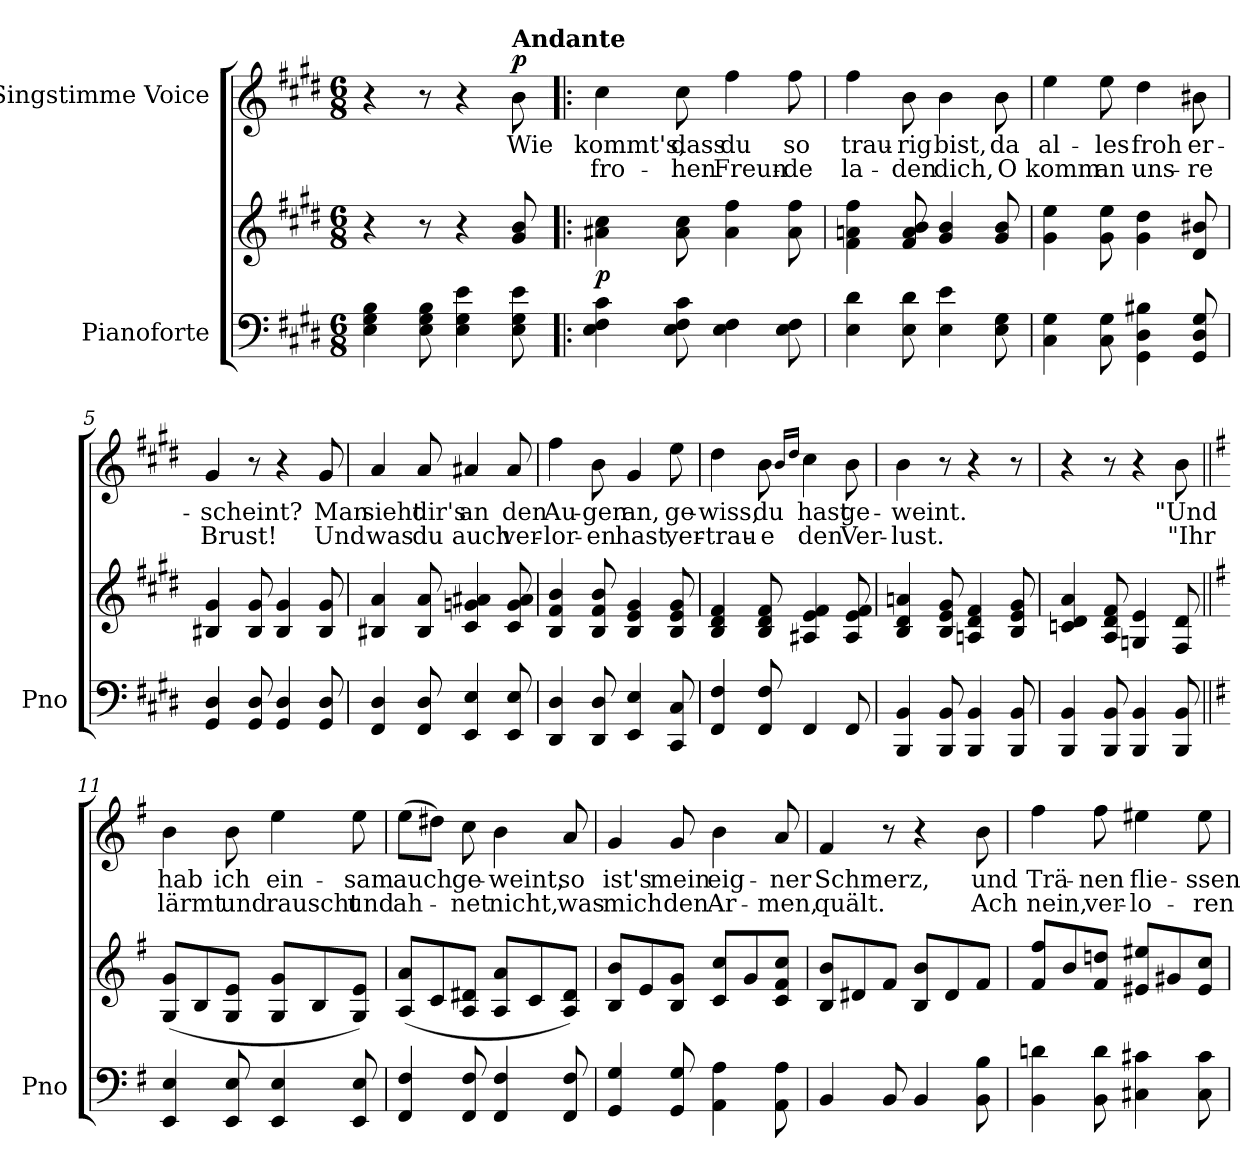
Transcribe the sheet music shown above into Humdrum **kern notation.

**kern	**kern	**dynam	**kern	**text	**text	**dynam
*part2	*part2	*part2	*part1	*part1	*part1	*part1
*staff3	*staff2	*staff2/3	*staff1	*staff1	*staff1	*staff1
*I"Pianoforte	*	*	*I"Singstimme Voice	*	*	*
*I'Pno	*	*	*	*	*	*
*clefF4	*clefG2	*	*clefG2	*	*	*
*k[f#c#g#d#]	*k[f#c#g#d#]	*	*k[f#c#g#d#]	*	*	*
*M6/8	*M6/8	*	*M6/8	*	*	*
=1	=1	=1	=1	=1	=1	=1
!	!	!LO:DY:a=2	!	!	!	!
!	!	!LO:DY:n=1:a=2	!	!	!	!
4E\ 4G#\ 4B\	4r	p other-dynamics	4r	.	.	.
8E\ 8G#\ 8B\	8r	.	8r	.	.	.
4E\ 4G#\ 4e\	4r	.	4r	.	.	.
!	!	!	!LO:TX:a:B:t=Andante	!	!	!
!	!	!	!	!LO:LY:b	!	!LO:DY:a
8E\ 8G#\ 8e\	8g#/ 8b/	.	8b\	Wie	.	p
=2!|:	=2!|:	=2!|:	=2!|:	=2!|:	=2!|:	=2!|:
!	!	!LO:DY:b	!	!LO:LY:b	!LO:LY:b	!
4E\ 4F#\ 4c#\	4a#X\ 4cc#\	p	4cc#\	kommt's,	fro-	.
!	!	!	!	!LO:LY:b	!LO:LY:b	!
8E\ 8F#\ 8c#\	8a#\ 8cc#\	.	8cc#\	dass	-hen	.
!	!	!	!	!LO:LY:b	!LO:LY:b	!
4E\ 4F#\	4a#\ 4ff#\	.	4ff#\	du	Freun-	.
!	!	!	!	!LO:LY:b	!LO:LY:b	!
8E\ 8F#\	8a#\ 8ff#\	.	8ff#\	so	-de	.
=3	=3	=3	=3	=3	=3	=3
!	!	!	!	!LO:LY:b	!LO:LY:b	!
4E\ 4d#\	4f#\ 4an\ 4ff#\	.	4ff#\	trau-	la-	.
!	!	!	!	!LO:LY:b	!LO:LY:b	!
8E\ 8d#\	8f#/ 8a/ 8b/	.	8b\	-rig	-den	.
!	!	!	!	!LO:LY:b	!LO:LY:b	!
4E\ 4e\	4g#/ 4b/	.	4b\	bist,	dich,	.
!	!	!	!	!LO:LY:b	!LO:LY:b	!
8E\ 8G#\	8g#/ 8b/	.	8b\	da	O	.
=4	=4	=4	=4	=4	=4	=4
!	!	!	!	!LO:LY:b	!LO:LY:b	!
4C#\ 4G#\	4g#\ 4ee\	.	4ee\	al-	komm	.
!	!	!	!	!LO:LY:b	!LO:LY:b	!
8C#\ 8G#\	8g#\ 8ee\	.	8ee\	-les	an	.
!	!	!	!	!LO:LY:b	!LO:LY:b	!
4GG#\ 4D#\ 4B#X\	4g#\ 4dd#\	.	4dd#\	froh	uns-	.
!	!	!	!	!LO:LY:b	!LO:LY:b	!
8GG#/ 8D#/ 8G#/	8d#/ 8b#X/	.	8b#X\	er-	-re	.
=5	=5	=5	=5	=5	=5	=5
!	!	!	!	!LO:LY:b	!LO:LY:b	!
4GG#/ 4D#/	4B#X/ 4g#/	.	4g#/	-scheint?	Brust!	.
8GG#/ 8D#/	8B#/ 8g#/	.	8r	.	.	.
4GG#/ 4D#/	4B#/ 4g#/	.	4r	.	.	.
!	!	!	!	!LO:LY:b	!LO:LY:b	!
8GG#/ 8D#/	8B#/ 8g#/	.	8g#/	Man	Und	.
!!LO:LB:g=z
=6	=6	=6	=6	=6	=6	=6
!	!	!	!	!LO:LY:b	!LO:LY:b	!
4FF#/ 4D#/	4B#X/ 4a/	.	4a/	sieht	was	.
!	!	!	!	!LO:LY:b	!LO:LY:b	!
8FF#/ 8D#/	8B#/ 8a/	.	8a/	dir's	du	.
!	!	!	!	!LO:LY:b	!LO:LY:b	!
4EE/ 4E/	4c#/ 4gn/ 4a#X/	.	4a#X/	an	auch	.
!	!	!	!	!LO:LY:b	!LO:LY:b	!
8EE/ 8E/	8c#/ 8g/ 8a#/	.	8a#/	den	ver-	.
=7	=7	=7	=7	=7	=7	=7
!	!	!	!	!LO:LY:b	!LO:LY:b	!
4DD#/ 4D#/	4B/ 4f#/ 4b/	.	4ff#\	Au-	-lor-	.
!	!	!	!	!LO:LY:b	!LO:LY:b	!
8DD#/ 8D#/	8B/ 8f#/ 8b/	.	8b\	-gen	-en	.
!	!	!	!	!LO:LY:b	!LO:LY:b	!
4EE/ 4E/	4B/ 4e/ 4g#/	.	4g#/	an,	hast,	.
!	!	!	!	!LO:LY:b	!LO:LY:b	!
8CC#/ 8C#/	8B/ 8e/ 8g#/	.	8ee\	ge-	ver-	.
=8	=8	=8	=8	=8	=8	=8
!	!	!	!	!LO:LY:b	!LO:LY:b	!
4FF#/ 4F#/	4B/ 4d#/ 4f#/	.	4dd#\	wiss,	-trau-	.
!	!	!	!	!LO:LY:b	!LO:LY:b	!
8FF#/ 8F#/	8B/ 8d#/ 8f#/	.	8b\	du	-e	.
.	.	.	16qb/LL	.	.	.
.	.	.	16qdd#/JJ	.	.	.
!	!	!	!	!LO:LY:b	!LO:LY:b	!
4FF#/	4A#X/ 4e/ 4f#/	.	4cc#\	hast	den	.
!	!	!	!	!LO:LY:b	!LO:LY:b	!
8FF#/	8A#/ 8e/ 8f#/	.	8b\	ge-	Ver-	.
=9	=9	=9	=9	=9	=9	=9
!	!	!	!	!LO:LY:b	!LO:LY:b	!
4BBB/ 4BB/	4B/ 4d#/ 4an/	.	4b\	-weint.	-lust.	.
8BBB/ 8BB/	8B/ 8e/ 8g#/	.	8r	.	.	.
4BBB/ 4BB/	4An/ 4d#/ 4f#/	.	4r	.	.	.
8BBB/ 8BB/	8B/ 8e/ 8g#/	.	8r	.	.	.
=10	=10	=10	=10	=10	=10	=10
4BBB/ 4BB/	4cn/ 4d#/ 4a/	.	4r	.	.	.
8BBB/ 8BB/	8A/ 8d#/ 8f#/	.	8r	.	.	.
4BBB/ 4BB/	4Gn/ 4e/	.	4r	.	.	.
!	!	!	!	!LO:LY:b	!LO:LY:b	!
8BBB/ 8BB/	8F#/ 8d#/	.	8b\	"Und	"Ihr	.
!!LO:LB:g=z
=11||	=11||	=11||	=11||	=11||	=11||	=11||
*k[f#]	*k[f#]	*	*k[f#]	*	*	*
!	!	!	!	!LO:LY:b	!LO:LY:b	!
4EE/ 4E/	(>8G/ 8g/L	.	4b\	hab	lärmt	.
.	8B/	.	.	.	.	.
!	!	!	!	!LO:LY:b	!LO:LY:b	!
8EE/ 8E/	8G/ 8e/J	.	8b\	ich	und	.
!	!	!	!	!LO:LY:b	!LO:LY:b	!
4EE/ 4E/	8G/ 8g/L	.	4ee\	ein-	rauscht	.
.	8B/	.	.	.	.	.
!	!	!	!	!LO:LY:b	!LO:LY:b	!
8EE/ 8E/	8G/ 8e/J)	.	8ee\	-sam	und	.
=12	=12	=12	=12	=12	=12	=12
!	!	!	!	!LO:LY:b	!LO:LY:b	!
4FF#/ 4F#/	(>8A/ 8a/L	.	(>8ee\L	auch	ah-	.
.	8c/	.	8dd#X\J)	.	.	.
!	!	!	!	!LO:LY:b	!LO:LY:b	!
8FF#/ 8F#/	8A/ 8d#X/J	.	8cc\	ge-	-net	.
!	!	!	!	!LO:LY:b	!LO:LY:b	!
4FF#/ 4F#/	8A/ 8a/L	.	4b\	-weint,	nicht,	.
.	8c/	.	.	.	.	.
!	!	!	!	!LO:LY:b	!LO:LY:b	!
8FF#/ 8F#/	8A/ 8d#/J)	.	8a/	so	was	.
=13	=13	=13	=13	=13	=13	=13
!	!	!	!	!LO:LY:b	!LO:LY:b	!
4GG/ 4G/	8B/ 8b/L	.	4g/	ist's	mich	.
.	8e/	.	.	.	.	.
!	!	!	!	!LO:LY:b	!LO:LY:b	!
8GG/ 8G/	8B/ 8g/J	.	8g/	mein	den	.
!	!	!	!	!LO:LY:b	!LO:LY:b	!
4AA\ 4A\	8c/ 8cc/L	.	4b\	eig-	Ar-	.
.	8g/	.	.	.	.	.
!	!	!	!	!LO:LY:b	!LO:LY:b	!
8AA\ 8A\	8c/ 8f#/ 8cc/J	.	8a/	-ner	-men,	.
=14	=14	=14	=14	=14	=14	=14
!	!	!	!	!LO:LY:b	!LO:LY:b	!
4BB/	8B/ 8b/L	.	4f#/	Schmerz,	quält.	.
.	8d#X/	.	.	.	.	.
8BB/	8f#/J	.	8r	.	.	.
4BB/	8B/ 8b/L	.	4r	.	.	.
.	8d#/	.	.	.	.	.
!	!	!	!	!LO:LY:b	!LO:LY:b	!
8BB\ 8B\	8f#/J	.	8b\	und	Ach	.
=15	=15	=15	=15	=15	=15	=15
!	!	!	!	!LO:LY:b	!LO:LY:b	!
4BB\ 4dn\	8f#/ 8ff#/L	.	4ff#\	Trä-	nein,	.
.	8b/	.	.	.	.	.
!	!	!	!	!LO:LY:b	!LO:LY:b	!
8BB\ 8d\	8f#/ 8ddn/J	.	8ff#\	-nen	ver-	.
!	!	!	!	!LO:LY:b	!LO:LY:b	!
4C#X\ 4c#X\	8e#X/ 8ee#X/L	.	4ee#X\	flie-	-lo-	.
.	8g#X/	.	.	.	.	.
!	!	!	!	!LO:LY:b	!LO:LY:b	!
8C#\ 8c#\	8e#/ 8cc/J	.	8ee#\	-ssen	-ren	.
=	=	=	=	=	=	=
*-	*-	*-	*-	*-	*-	*-
